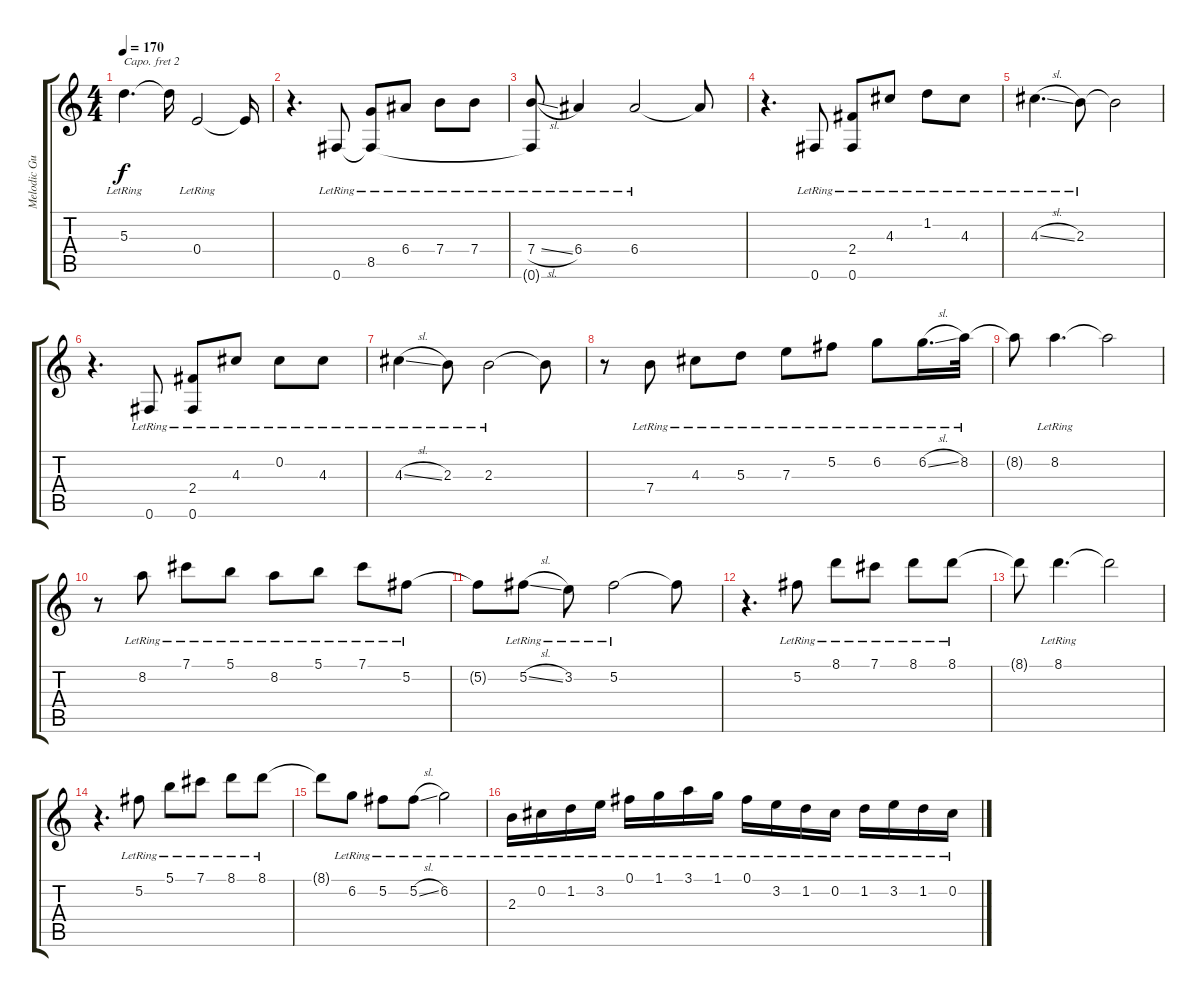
\track ("Melodic Guitar" "Melodic Gu") {instrument acousticguitarnylon}
\staff {score tabs}
\capo 2
\tuning (E4 B3 G3 D3 A2 E2) {hide}
\ts (4 4)
\tempo 170
\clef g2
\ks c
5.3{lr}.4{d dy f} 5.3{t}.16 0.4{lr}.2 0.4{t}.16 |
r.4{d} 0.6{lr}.8 (8.5{lr} 0.6{t}).8 6.4{lr}.8 7.4{lr}.8 7.4{lr}.8 |
(7.4{sl lr} 0.6{t}).8 6.4{lr}.4 6.4{lr}.2 6.4{t}.8 |
r.4{d} 0.6{lr}.8 (2.4{lr} 0.6{lr}).8 4.3{lr}.8 1.2{lr}.8 4.3{lr}.8 |
4.3{sl lr}.4{d} 2.3{lr}.8 2.3{t}.2 |
r.4{d} 0.6{lr}.8 (2.4{lr} 0.6{lr}).8 4.3{lr}.8 0.2{lr}.8 4.3{lr}.8 |
4.3{sl lr}.4 2.3{lr}.8 2.3{lr}.2 2.3{t}.8 |
r.8 7.4{lr}.8 4.3{lr}.8 5.3{lr}.8 7.3{lr}.8 5.2{lr}.8 6.2{lr}.8 6.2{sl lr}.16{d} 8.2{lr}.32 |
8.2{t}.8 8.2{lr}.4{d} 8.2{t}.2 |
r.8 8.2{lr}.8 7.1{lr}.8 5.1{lr}.8 8.2{lr}.8 5.1{lr}.8 7.1{lr}.8 5.2{lr}.8 |
5.2{t}.8 5.2{sl lr}.8 3.2{lr}.8 5.2{lr}.2 5.2{t}.8 |
r.4{d} 5.2{lr}.8 8.1{lr}.8 7.1{lr}.8 8.1{lr}.8 8.1{lr}.8 |
8.1{t}.8 8.1{lr}.4{d} 8.1{t}.2 |
r.4{d} 5.2{lr}.8 5.1{lr}.8 7.1{lr}.8 8.1{lr}.8 8.1{lr}.8 |
8.1{t}.8 6.2{lr}.8 5.2{lr}.8 5.2{sl lr}.8 6.2{lr}.2 |
2.3{lr}.16 0.2{lr}.16 1.2{lr}.16 3.2{lr}.16 0.1{lr}.16 1.1{lr}.16 3.1{lr}.16 1.1{lr}.16 0.1{lr}.16 3.2{lr}.16 1.2{lr}.16 0.2{lr}.16 1.2{lr}.16 3.2{lr}.16 1.2{lr}.16 0.2{lr}.16
